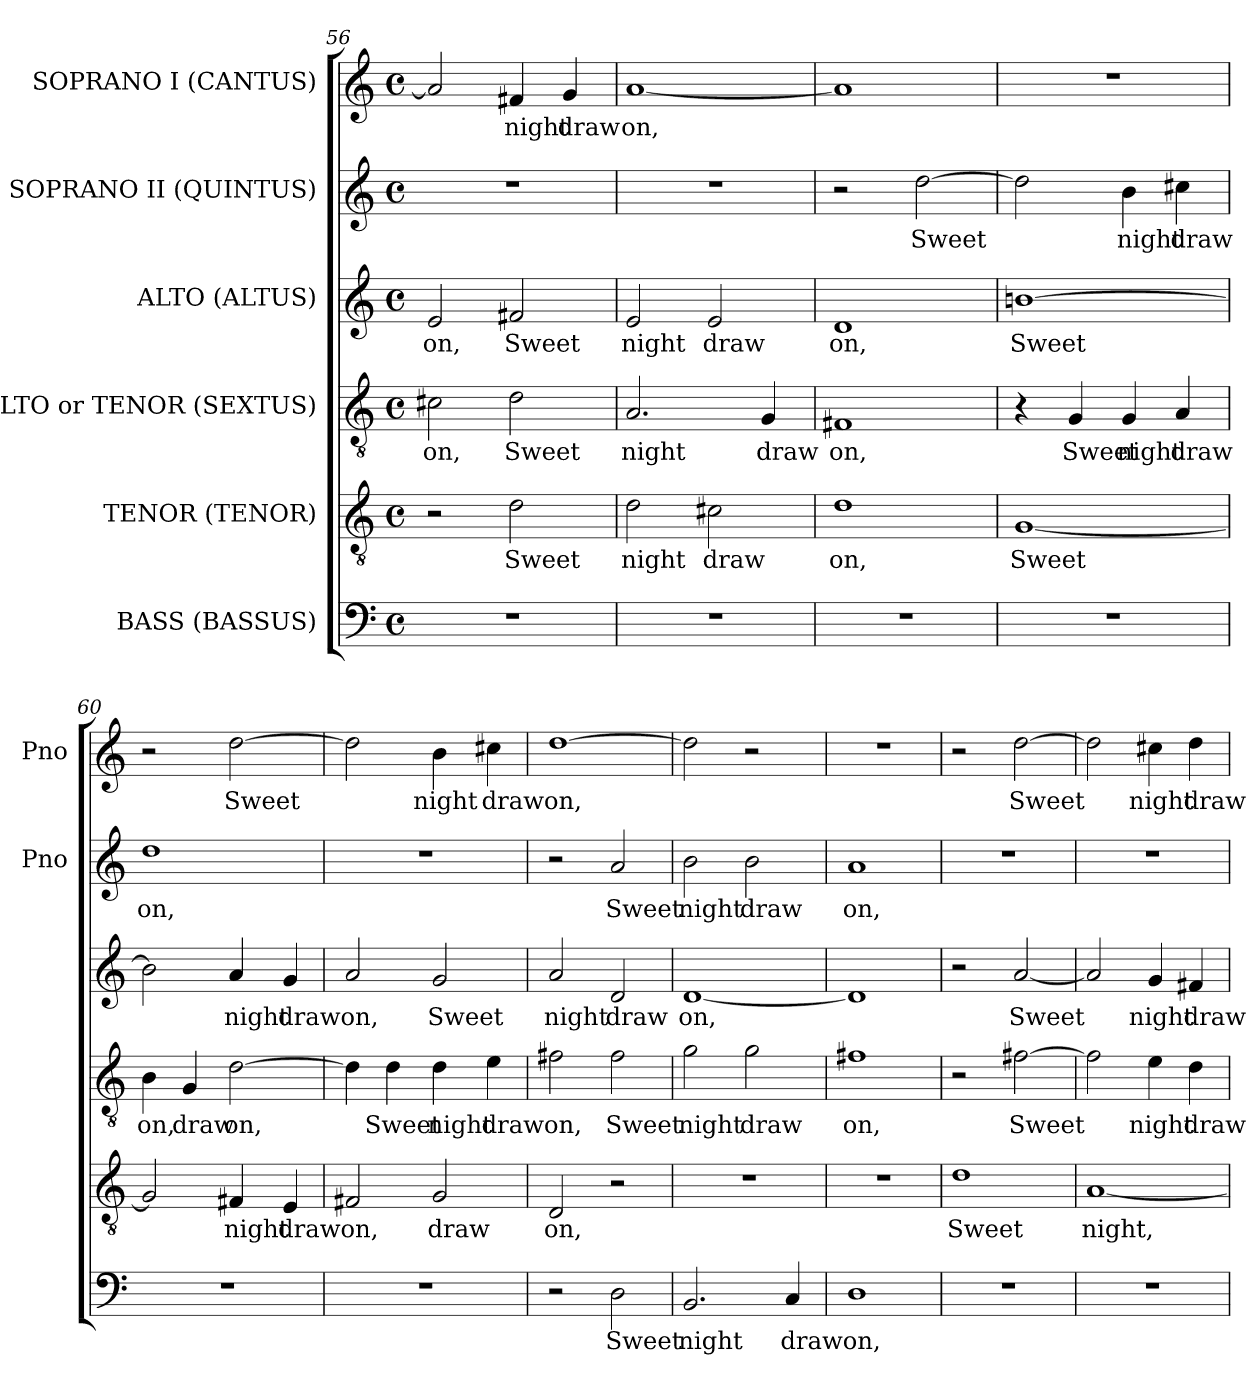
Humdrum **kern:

**kern	**text	**kern	**text	**kern	**text	**kern	**text	**kern	**text	**kern	**text
*part6	*part6	*part5	*part5	*part4	*part4	*part3	*part3	*part2	*part2	*part1	*part1
*staff6	*staff6	*staff5	*staff5	*staff4	*staff4	*staff3	*staff3	*staff2	*staff2	*staff1	*staff1
*I"BASS (BASSUS)	*	*I"TENOR (TENOR)	*	*I"ALTO or TENOR (SEXTUS)	*	*I"ALTO (ALTUS)	*	*I"SOPRANO II (QUINTUS)	*	*I"SOPRANO I (CANTUS)	*
*	*	*	*	*	*	*	*	*I'Pno	*	*I'Pno	*
!!LO:LB:g=z
*clefF4	*	*clefGv2	*	*clefGv2	*	*clefG2	*	*clefG2	*	*clefG2	*
*k[]	*	*k[]	*	*k[]	*	*k[]	*	*k[]	*	*k[]	*
*C:	*	*C:	*	*C:	*	*C:	*	*C:	*	*C:	*
*M4/4	*	*M4/4	*	*M4/4	*	*M4/4	*	*M4/4	*	*M4/4	*
*met(c)	*	*met(c)	*	*met(c)	*	*met(c)	*	*met(c)	*	*met(c)	*
=56	=56	=56	=56	=56	=56	=56	=56	=56	=56	=56	=56
1r	.	2r	.	2c#X\	on,	2e/	on,	1r	.	2a/]	.
.	.	2d\	Sweet	2d\	Sweet	2f#X/	Sweet	.	.	4f#X/	night
.	.	.	.	.	.	.	.	.	.	4g/	draw
=57	=57	=57	=57	=57	=57	=57	=57	=57	=57	=57	=57
1r	.	2d\	night	2.A/	night	2e/	night	1r	.	[1a	on,
.	.	2c#X\	draw	.	.	2e/	draw	.	.	.	.
.	.	.	.	4G/	draw	.	.	.	.	.	.
=58	=58	=58	=58	=58	=58	=58	=58	=58	=58	=58	=58
1r	.	1d	on,	1F#X	on,	1d	on,	2r	.	1a]	.
.	.	.	.	.	.	.	.	[2dd\	Sweet	.	.
=59	=59	=59	=59	=59	=59	=59	=59	=59	=59	=59	=59
1r	.	[1G	Sweet	4r	.	[1bn	Sweet	2dd\]	.	1r	.
.	.	.	.	4G/	Sweet	.	.	.	.	.	.
.	.	.	.	4G/	night	.	.	4b\	night	.	.
.	.	.	.	4A/	draw	.	.	4cc#X\	draw	.	.
=60	=60	=60	=60	=60	=60	=60	=60	=60	=60	=60	=60
1r	.	2G/]	.	4B\	on,	2b\]	.	1dd	on,	2r	.
.	.	.	.	4G/	draw	.	.	.	.	.	.
.	.	4F#X/	night	[2d\	on,	4a/	night	.	.	[2dd\	Sweet
.	.	4E/	draw	.	.	4g/	draw	.	.	.	.
=61	=61	=61	=61	=61	=61	=61	=61	=61	=61	=61	=61
1r	.	2F#X/	on,	4d\]	.	2a/	on,	1r	.	2dd\]	.
.	.	.	.	4d\	Sweet	.	.	.	.	.	.
.	.	2G/	draw	4d\	night	2g/	Sweet	.	.	4b\	night
.	.	.	.	4e\	draw	.	.	.	.	4cc#X\	draw
!!LO:PB:g=z
=62	=62	=62	=62	=62	=62	=62	=62	=62	=62	=62	=62
2r	.	2D/	on,	2f#X\	on,	2a/	night	2r	.	[1dd	on,
2D\	Sweet	2r	.	2f#\	Sweet	2d/	draw	2a/	Sweet	.	.
=63	=63	=63	=63	=63	=63	=63	=63	=63	=63	=63	=63
2.BB/	night	1r	.	2g\	night	[1d	on,	2b\	night	2dd\]	.
.	.	.	.	2g\	draw	.	.	2b\	draw	2r	.
4C/	draw	.	.	.	.	.	.	.	.	.	.
=64	=64	=64	=64	=64	=64	=64	=64	=64	=64	=64	=64
1D	on,	1r	.	1f#X	on,	1d]	.	1a	on,	1r	.
=65	=65	=65	=65	=65	=65	=65	=65	=65	=65	=65	=65
1r	.	1d	Sweet	2r	.	2r	.	1r	.	2r	.
.	.	.	.	[2f#X\	Sweet	[2a/	Sweet	.	.	[2dd\	Sweet
=66	=66	=66	=66	=66	=66	=66	=66	=66	=66	=66	=66
1r	.	[1A	night,	2f#\]	.	2a/]	.	1r	.	2dd\]	.
.	.	.	.	4e\	night	4g/	night	.	.	4cc#X\	night
.	.	.	.	4d\	draw	4f#X/	draw	.	.	4dd\	draw
=	=	=	=	=	=	=	=	=	=	=	=
*-	*-	*-	*-	*-	*-	*-	*-	*-	*-	*-	*-
